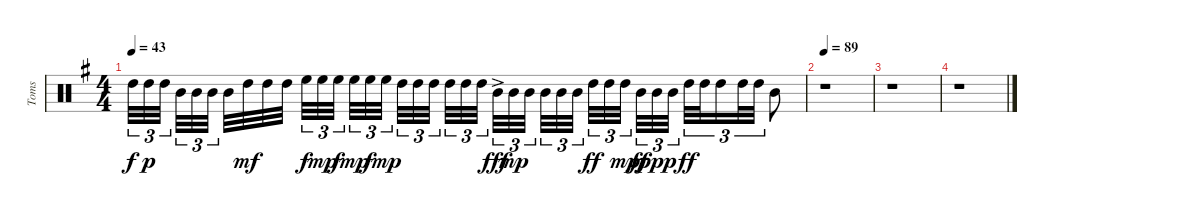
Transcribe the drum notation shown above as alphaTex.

\track ("Toms" "Toms") {instrument percussion}
\staff {score}
\articulation defaults
\ts (4 4)
\tempo 43
\clef neutral
\ks g "High Tom (hit)".32{tu (3 2) dy f} "High Tom (hit)".32{tu (3 2) dy p} "High Tom (hit)".32{tu (3 2) beam splitsecondary} "Mid Tom (hit)".32{tu (3 2)} "Mid Tom (hit)".32{tu (3 2)} "Mid Tom (hit)".32{tu (3 2) beam splitsecondary} "Mid Tom (hit)".32 "High Tom (hit)".32{dy mf} "High Tom (hit)".32 "High Tom (hit)".32 "High Floor Tom (hit)".32{tu (3 2) dy f} "High Floor Tom (hit)".32{tu (3 2) dy mp} "High Floor Tom (hit)".32{tu (3 2) dy f beam splitsecondary} "High Floor Tom (hit)".32{tu (3 2) dy mp} "High Floor Tom (hit)".32{tu (3 2) dy f} "High Floor Tom (hit)".32{tu (3 2) dy mp beam splitsecondary} "High Tom (hit)".32{tu (3 2)} "High Tom (hit)".32{tu (3 2)} "High Tom (hit)".32{tu (3 2) beam splitsecondary} "High Tom (hit)".32{tu (3 2)} "High Tom (hit)".32{tu (3 2)} "High Tom (hit)".32{tu (3 2)} "Mid Tom (hit)"{ac}.32{tu (3 2) dy fff} "Mid Tom (hit)".32{tu (3 2) dy mp} "Mid Tom (hit)".32{tu (3 2) beam splitsecondary} "Mid Tom (hit)".32{tu (3 2)} "Mid Tom (hit)".32{tu (3 2)} "Mid Tom (hit)".32{tu (3 2) beam splitsecondary} "High Tom (hit)".32{tu (3 2) dy ff} "High Tom (hit)".32{tu (3 2)} "High Tom (hit)".32{tu (3 2) dy mp beam splitsecondary} "Mid Tom (hit)".32{tu (3 2) dy ff} "Mid Tom (hit)".32{tu (3 2) dy ppp} "Mid Tom (hit)".32{tu (3 2)} "High Tom (hit)".32{tu (3 2) dy ff} "High Tom (hit)".32{tu (3 2)} "High Tom (hit)".16{tu (3 2)} "High Tom (hit)".32{tu (3 2)} "High Tom (hit)".32{tu (3 2)} "Mid Tom (hit)".8
|
\tempo 89
r.1 |
r.1 |
r.1
